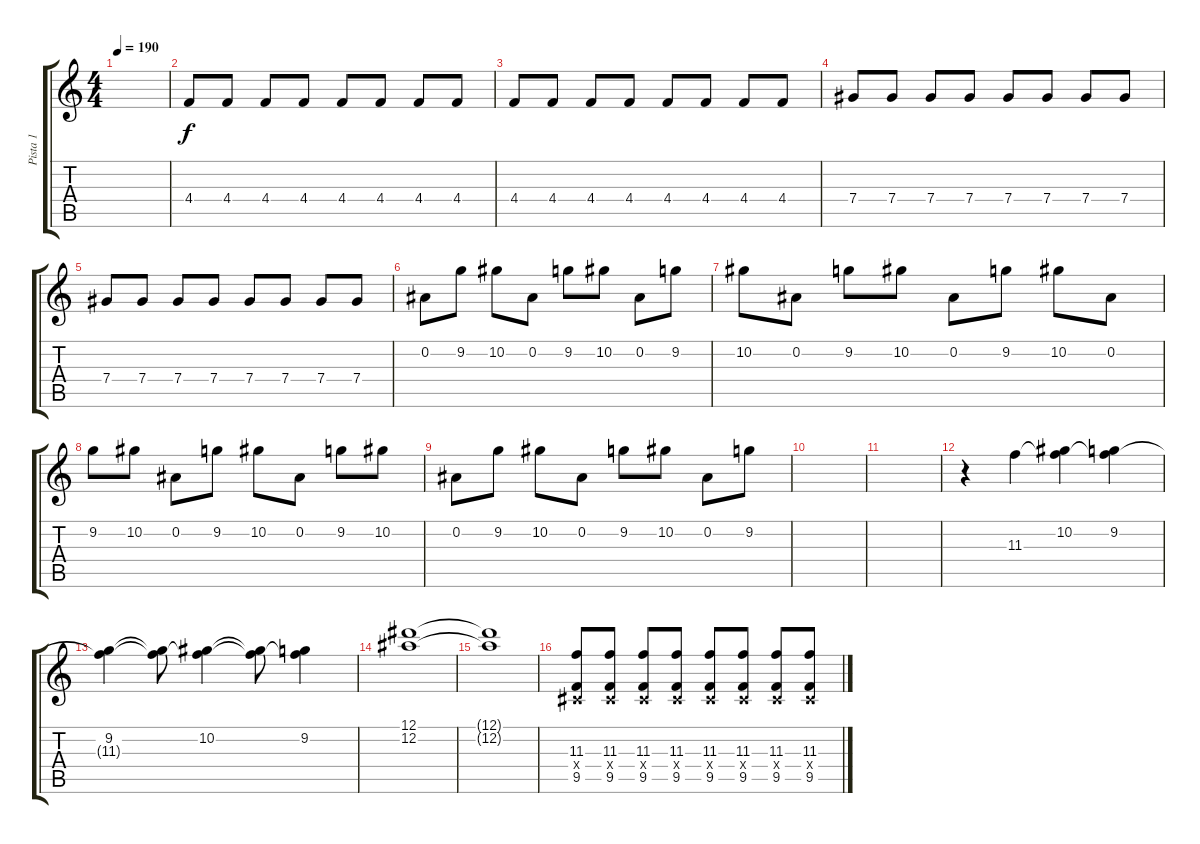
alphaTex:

\track ("Pista 1" "Pista 1") {instrument overdrivenguitar}
\staff {score tabs}
\tuning (Eb4 Bb3 Gb3 Db3 Ab2 Eb2) {hide}
\ts (4 4)
\tempo 190
\clef g2
\ks c
|
4.4.8 4.4.8 4.4.8 4.4.8 4.4.8 4.4.8 4.4.8 4.4.8 |
4.4.8 4.4.8 4.4.8 4.4.8 4.4.8 4.4.8 4.4.8 4.4.8 |
7.4.8 7.4.8 7.4.8 7.4.8 7.4.8 7.4.8 7.4.8 7.4.8 |
7.4.8 7.4.8 7.4.8 7.4.8 7.4.8 7.4.8 7.4.8 7.4.8 |
0.2.8 9.2.8 10.2.8 0.2.8 9.2.8 10.2.8 0.2.8 9.2.8 |
10.2.8 0.2.8 9.2.8 10.2.8 0.2.8 9.2.8 10.2.8 0.2.8 |
9.2.8 10.2.8 0.2.8 9.2.8 10.2.8 0.2.8 9.2.8 10.2.8 |
0.2.8 9.2.8 10.2.8 0.2.8 9.2.8 10.2.8 0.2.8 9.2.8 |
|
|
r.4 11.3.4 (10.2 11.3{t}).4 (9.2 11.3{t}).4 |
(9.2 11.3{t}).4 (9.2{t} 11.3{t}).8 (10.2 11.3{t}).4 (10.2{t} 11.3{t}).8 (9.2 11.3{t}).4 |
(12.1 12.2).1 |
(12.1{t} 12.2{t}).1 |
(11.3 0.4{x} 9.5).8 (11.3 0.4{x} 9.5).8 (11.3 0.4{x} 9.5).8 (11.3 0.4{x} 9.5).8 (11.3 0.4{x} 9.5).8 (11.3 0.4{x} 9.5).8 (11.3 0.4{x} 9.5).8 (11.3 0.4{x} 9.5).8
